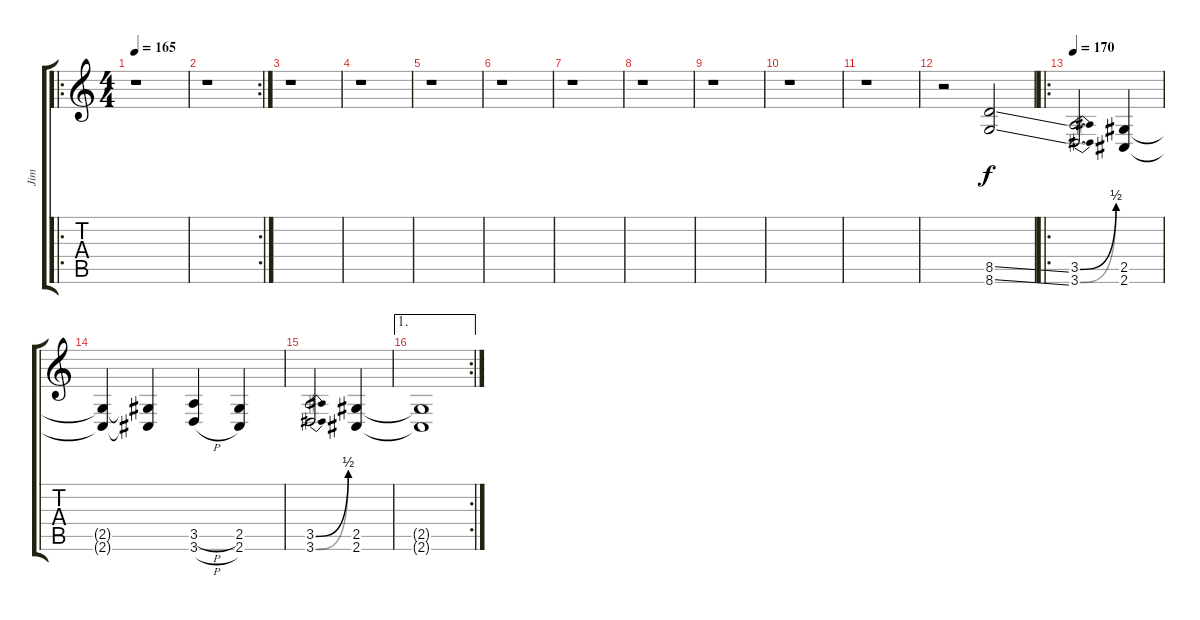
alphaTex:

\track ("Jim" "Jim") {instrument overdrivenguitar}
\staff {score tabs}
\tuning (Db4 Ab3 E3 B2 Gb2 B1) {hide}
\ro
\ts (4 4)
\tempo 165
\clef g2
\ks c
r.1{dy f} |
\rc 2
r.1 |
r.1 |
r.1 |
r.1 |
r.1 |
r.1 |
r.1 |
r.1 |
r.1 |
r.1{volume 14} |
r.2 (8.5{ss} 8.6{ss}).2 |
\ro
\tempo 170
(3.5{be (bend 0 0 60 2)} 3.6{be (bend 0 0 60 2)}).2{d} (2.5 2.6).4 |
(2.5{t} 2.6{t}).4 (2.5{t} 2.6{t}).4 (3.5{h} 3.6{h}).4 (2.5 2.6).4 |
(3.5{be (bend 0 0 60 2)} 3.6{be (bend 0 0 60 2)}).2{d} (2.5 2.6).4 |
\ae 1
\rc 2
(2.5{t} 2.6{t}).1
